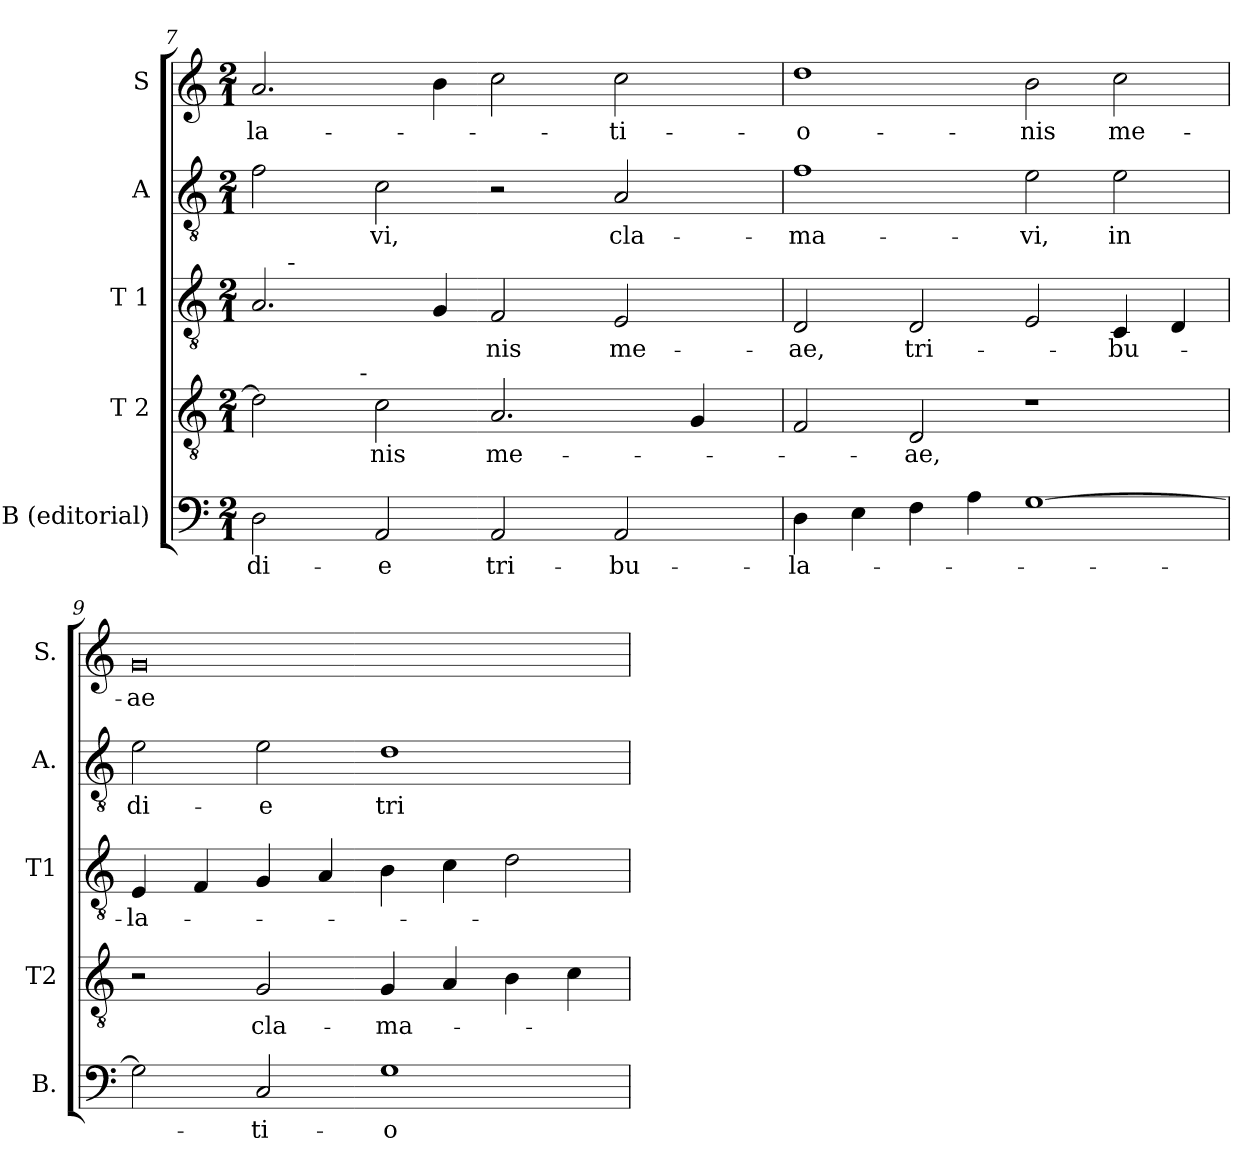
**kern	**text	**kern	**text	**kern	**text	**kern	**text	**kern	**text
*part5	*part5	*part4	*part4	*part3	*part3	*part2	*part2	*part1	*part1
*staff5	*staff5	*staff4	*staff4	*staff3	*staff3	*staff2	*staff2	*staff1	*staff1
*I"B (editorial)	*	*I"T 2	*	*I"T 1	*	*I"A	*	*I"S	*
*I'B.	*	*I'T2	*	*I'T1	*	*I'A.	*	*I'S.	*
!!LO:PB:g=z
*clefF4	*	*clefGv2	*	*clefGv2	*	*clefGv2	*	*clefG2	*
*M2/1	*	*M2/1	*	*M2/1	*	*M2/1	*	*M2/1	*
=7	=7	=7	=7	=7	=7	=7	=7	=7	=7
!	!LO:LY:b:cj	!	!	!	!	!	!	!	!LO:LY:b:cj
*^	*	*^	*	*^	*	*	*	*	*
2D\	16..ryy	di-	2d\]	4...ryy	.	2.A/	16..ryy	.	2f\	.	2.a/	-la-
!	!	!	!	!	!	!	!LO:TX:a:t=-	!	!	!	!	!
.	1ryy	.	.	.	.	.	1ryy	.	.	.	.	.
!	!	!	!	!LO:TX:a:t=-	!	!	!	!	!	!	!	!
.	.	.	.	1ryy	.	.	.	.	.	.	.	.
!	!	!LO:LY:b:cj	!	!	!LO:LY:b:cj	!	!	!	!	!LO:LY:b:cj	!	!
2AA/	.	-e	2c\	.	-nis	.	.	.	2c\	-vi,	.	.
.	.	.	.	.	.	4G/	.	.	.	.	4b\	.
!	!	!LO:LY:b:cj	!	!	!LO:LY:b	!	!	!LO:LY:b:cj	!	!	!	!
2AA/	.	tri-	2.A/	.	me-	2F/	.	-nis	2r	.	2cc\	.
.	2ryy	.	.	.	.	.	2ryy	.	.	.	.	.
.	.	.	.	2ryy	.	.	.	.	.	.	.	.
!	!	!LO:LY:b:cj	!	!	!	!	!	!LO:LY:b:cj	!	!LO:LY:b:cj	!	!LO:LY:b:cj
2AA/	.	-bu-	.	.	.	2E/	.	me-	2A/	cla-	2cc\	-ti-
.	4ryy	.	.	.	.	.	4ryy	.	.	.	.	.
.	.	.	4G/	.	.	.	.	.	.	.	.	.
.	8ryy	.	.	.	.	.	8ryy	.	.	.	.	.
.	.	.	.	32ryy	.	.	.	.	.	.	.	.
.	64ryy	.	.	.	.	.	64ryy	.	.	.	.	.
=8	=8	=8	=8	=8	=8	=8	=8	=8	=8	=8	=8	=8
!	!	!LO:LY:b:cj	!	!	!	!	!	!LO:LY:b:cj	!	!LO:LY:b:cj	!	!LO:LY:b:rj
*v	*v	*	*	*	*	*v	*v	*	*	*	*	*
*	*	*v	*v	*	*	*	*	*	*	*
4D\	-la-	2F/	.	2D/	-ae,	1f	-ma-	1dd	-o-
4E\	.	.	.	.	.	.	.	.	.
!	!	!	!LO:LY:b:cj	!	!LO:LY:b:cj	!	!	!	!
4F\	.	2D/	-ae,	2D/	tri-	.	.	.	.
4A\	.	.	.	.	.	.	.	.	.
!	!	!	!	!	!	!	!LO:LY:b:cj	!	!LO:LY:b:cj
[>1G	.	1r	.	2E/	.	2e\	-vi,	2b\	-nis
!	!	!	!	!	!LO:LY:b:cj	!	!LO:LY:b:cj	!	!LO:LY:b:cj
.	.	.	.	4C/	-bu-	2e\	in	2cc\	me-
.	.	.	.	4D/	.	.	.	.	.
=9	=9	=9	=9	=9	=9	=9	=9	=9	=9
!	!	!	!	!	!LO:LY:b:cj	!	!LO:LY:b:cj	!	!LO:LY:b:rj
2G\]	.	2r	.	4E/	-la-	2e\	di-	0g	-ae
.	.	.	.	4F/	.	.	.	.	.
!	!LO:LY:b:cj	!	!LO:LY:b:cj	!	!	!	!LO:LY:b:cj	!	!
2C/	-ti-	2G/	cla-	4G/	.	2e\	-e	.	.
.	.	.	.	4A/	.	.	.	.	.
!	!LO:LY:b:rj	!	!LO:LY:b	!	!	!	!LO:LY:b:cj	!	!
1G	-o-	4G/	-ma-	4B\	.	1d	tri-	.	.
.	.	4A/	.	4c\	.	.	.	.	.
.	.	4B\	.	2d\	.	.	.	.	.
.	.	4c\	.	.	.	.	.	.	.
=	=	=	=	=	=	=	=	=	=
*-	*-	*-	*-	*-	*-	*-	*-	*-	*-
